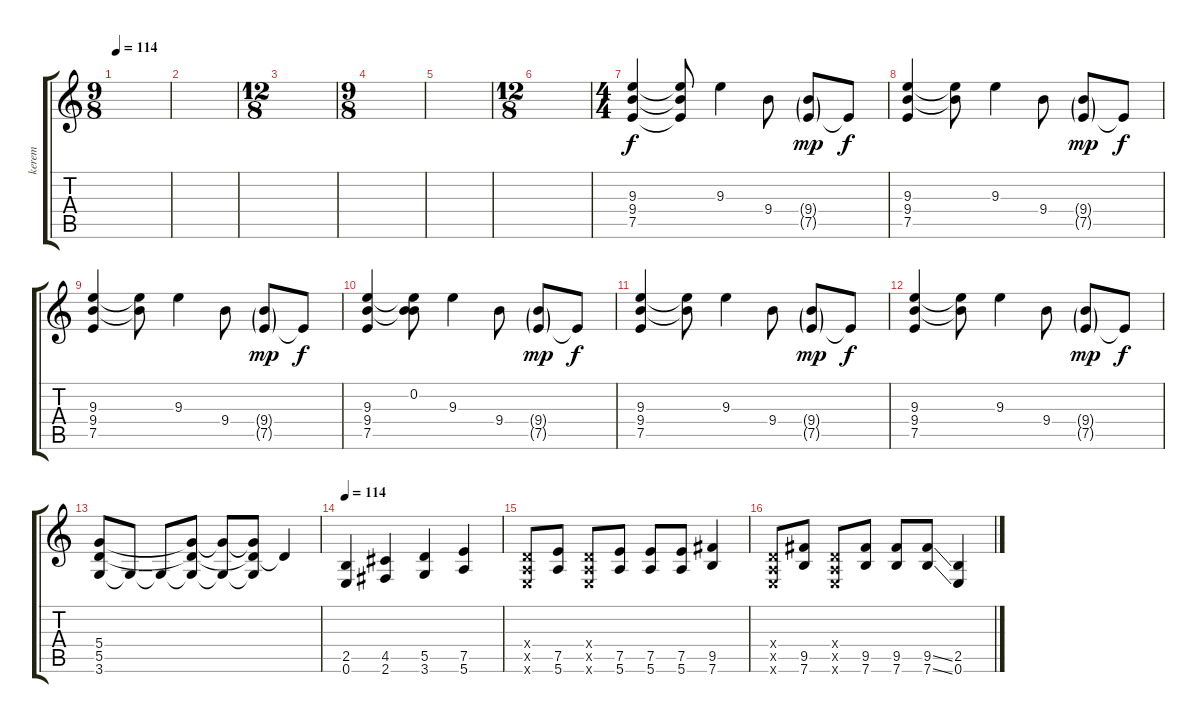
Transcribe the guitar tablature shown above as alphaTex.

\track ("kerem" "kerem") {instrument distortionguitar}
\staff {score tabs}
\tuning (E4 B3 G3 D3 A2 E2) {hide}
\ts (9 8)
\tempo 114
\clef g2
\ks c
|
|
\ts (12 8)
|
\ts (9 8)
|
|
\ts (12 8)
|
\ts (4 4)
(9.3 9.4 7.5).4{volume 12 instrument electricguitarclean} (9.3{t} 9.4{t} 7.5{t}).8 9.3.4 9.4.8 (9.4{g} 7.5{g}).8{dy mp} 7.5{t}.8{dy f} |
(9.3 9.4 7.5).4 (9.3{t} 9.4{t}).8 9.3.4 9.4.8 (9.4{g} 7.5{g}).8{dy mp} 7.5{t}.8{dy f} |
(9.3 9.4 7.5).4 (9.3{t} 9.4{t}).8 9.3.4 9.4.8 (9.4{g} 7.5{g}).8{dy mp} 7.5{t}.8{dy f} |
(9.3 9.4 7.5).4 (0.2 9.3{t} 9.4{t}).8 9.3.4 9.4.8 (9.4{g} 7.5{g}).8{dy mp} 7.5{t}.8{dy f} |
(9.3 9.4 7.5).4 (9.3{t} 9.4{t}).8 9.3.4 9.4.8 (9.4{g} 7.5{g}).8{dy mp} 7.5{t}.8{dy f} |
(9.3 9.4 7.5).4 (9.3{t} 9.4{t}).8 9.3.4 9.4.8 (9.4{g} 7.5{g}).8{dy mp} 7.5{t}.8{dy f} |
(5.4 5.5 3.6).8 3.6{t}.8 3.6{t}.8 (5.4{t} 5.5{t} 3.6{t}).8 (5.4{t} 3.6{t}).8 (5.4{t} 5.5{t} 3.6{t}).8 5.5{t}.4 |
\tempo 114
(2.5 0.6).4{volume 16 instrument distortionguitar} (4.5 2.6).4 (5.5 3.6).4 (7.5 5.6).4 |
(0.4{x} 0.5{x} 0.6{x}).8 (7.5 5.6).8 (0.4{x} 0.5{x} 0.6{x}).8 (7.5 5.6).8 (7.5 5.6).8 (7.5 5.6).8 (9.5 7.6).4 |
(0.4{x} 0.5{x} 0.6{x}).8 (9.5 7.6).8 (0.4{x} 0.5{x} 0.6{x}).8 (9.5 7.6).8 (9.5 7.6).8 (9.5{ss} 7.6{ss}).8 (2.5 0.6).4
